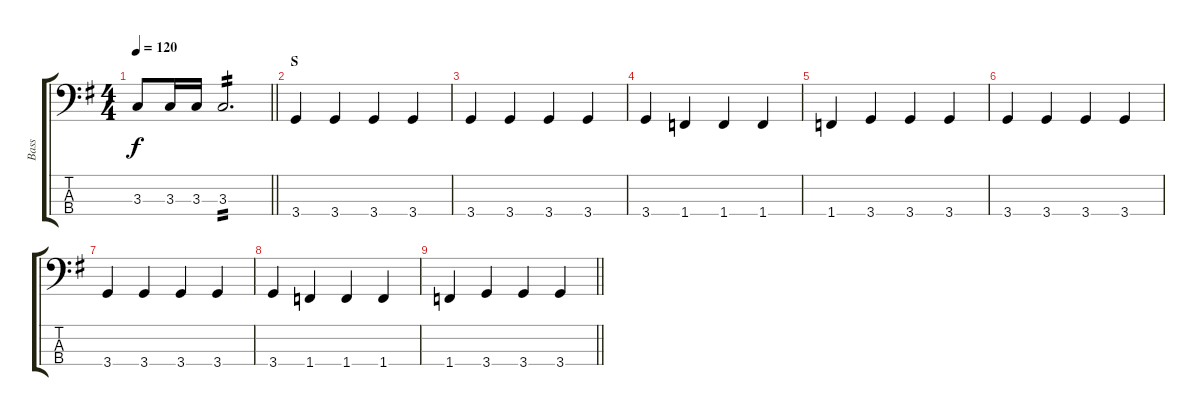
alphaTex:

\track ("Bass" "Bass") {instrument electricbassfinger}
\staff {score tabs}
\tuning (G2 D2 A1 E1) {hide}
\ts (4 4)
\tempo 120
\clef f4
\barLineRight lightlight
\ks g
3.3{t}.8{dy f} 3.3.16 3.3.16 3.3.2{d tp 2} |
\section ("" "S")
3.4.4 3.4.4 3.4.4 3.4.4 |
3.4.4 3.4.4 3.4.4 3.4.4 |
3.4.4 1.4.4 1.4.4 1.4.4 |
1.4.4 3.4.4 3.4.4 3.4.4 |
3.4.4 3.4.4 3.4.4 3.4.4 |
3.4.4 3.4.4 3.4.4 3.4.4 |
3.4.4 1.4.4 1.4.4 1.4.4 |
\barLineRight lightlight
1.4.4 3.4.4 3.4.4 3.4.4
